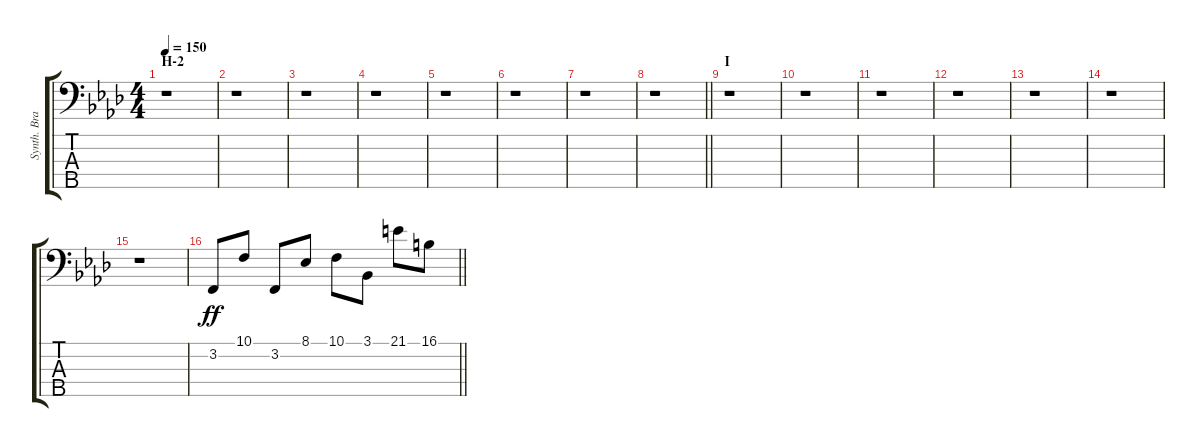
\track ("Synth. Brass II" "Synth. Bra") {instrument synthbrass1}
\staff {score tabs}
\tuning (G2 D2 A1 E1 B0) {hide}
\ts (4 4)
\section ("" "H-2")
\tempo 150
\clef f4
\ks ab
r.1{dy ff} |
r.1 |
r.1 |
r.1 |
r.1 |
r.1 |
r.1 |
\barLineRight lightlight
r.1 |
\section ("" "I")
r.1 |
r.1 |
r.1 |
r.1 |
r.1 |
r.1 |
r.1 |
\barLineRight lightlight
3.2.8 10.1.8 3.2.8 8.1.8 10.1.8 3.1.8 21.1.8 16.1.8
